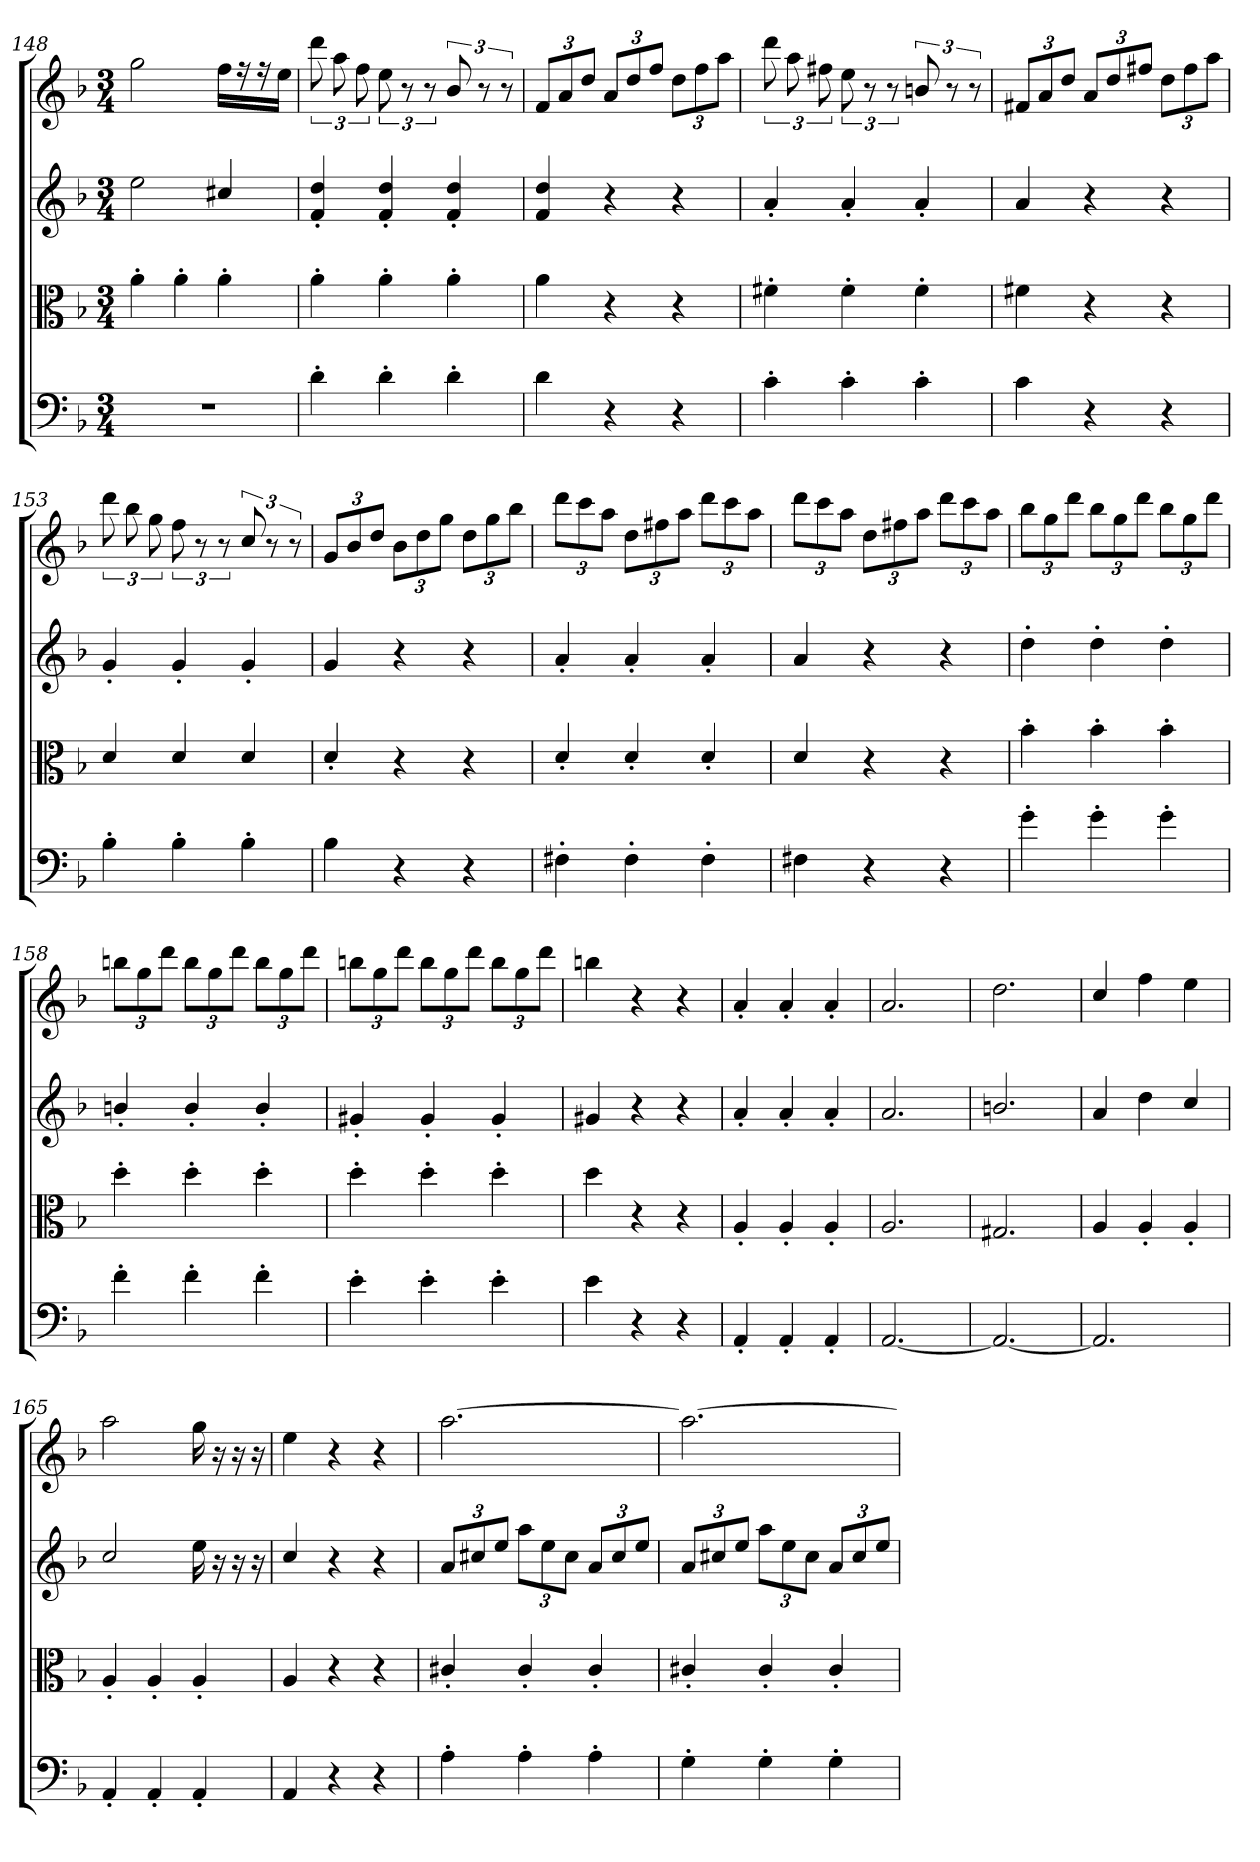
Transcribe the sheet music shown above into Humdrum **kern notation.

**kern	**kern	**kern	**kern
*part4	*part3	*part2	*part1
*staff4	*staff3	*staff2	*staff1
*clefF4	*clefC3	*clefG2	*clefG2
*k[b-]	*k[b-]	*k[b-]	*k[b-]
*F:	*F:	*F:	*F:
*M3/4	*M3/4	*M3/4	*M3/4
=148	=148	=148	=148
2.r	4a'\	2ee\	2gg\
.	4a'\	.	.
.	4a'\	4cc#X/	16ff\LL
.	.	.	16r
.	.	.	16r
.	.	.	16ee\JJ
=149	=149	=149	=149
4d'\	4a'\	4f'/ 4dd'/	12ddd\
.	.	.	12aa\
.	.	.	12ff\
4d'\	4a'\	4f'/ 4dd'/	12ee\
.	.	.	12r
.	.	.	12r
4d'\	4a'\	4f'/ 4dd'/	12b-/
.	.	.	12r
.	.	.	12r
=150	=150	=150	=150
4d\	4a\	4f/ 4dd/	12f/L
.	.	.	12a/
.	.	.	12dd/J
4r	4r	4r	12a/L
.	.	.	12dd/
.	.	.	12ff/J
4r	4r	4r	12dd\L
.	.	.	12ff\
.	.	.	12aa\J
=151	=151	=151	=151
4c'\	4f#X'\	4a'/	12ddd\
.	.	.	12aa\
.	.	.	12ff#X\
4c'\	4f#'\	4a'/	12ee\
.	.	.	12r
.	.	.	12r
4c'\	4f#'\	4a'/	12bn/
.	.	.	12r
.	.	.	12r
=152	=152	=152	=152
4c\	4f#X\	4a/	12f#X/L
.	.	.	12a/
.	.	.	12dd/J
4r	4r	4r	12a/L
.	.	.	12dd/
.	.	.	12ff#X/J
4r	4r	4r	12dd\L
.	.	.	12ff#\
.	.	.	12aa\J
=153	=153	=153	=153
4B-'\	4d/	4g'/	12ddd\
.	.	.	12bb-\
.	.	.	12gg\
4B-'\	4d/	4g'/	12ff\
.	.	.	12r
.	.	.	12r
4B-'\	4d/	4g'/	12cc/
.	.	.	12r
.	.	.	12r
=154	=154	=154	=154
4B-\	4d'/	4g/	12g/L
.	.	.	12b-/
.	.	.	12dd/J
4r	4r	4r	12b-\L
.	.	.	12dd\
.	.	.	12gg\J
4r	4r	4r	12dd\L
.	.	.	12gg\
.	.	.	12bb-\J
=155	=155	=155	=155
4F#X'\	4d'/	4a'/	12ddd\L
.	.	.	12ccc\
.	.	.	12aa\J
4F#'\	4d'/	4a'/	12dd\L
.	.	.	12ff#X\
.	.	.	12aa\J
4F#'\	4d'/	4a'/	12ddd\L
.	.	.	12ccc\
.	.	.	12aa\J
=156	=156	=156	=156
4F#X\	4d/	4a/	12ddd\L
.	.	.	12ccc\
.	.	.	12aa\J
4r	4r	4r	12dd\L
.	.	.	12ff#X\
.	.	.	12aa\J
4r	4r	4r	12ddd\L
.	.	.	12ccc\
.	.	.	12aa\J
=157	=157	=157	=157
4g'\	4b-'\	4dd'\	12bb-\L
.	.	.	12gg\
.	.	.	12ddd\J
4g'\	4b-'\	4dd'\	12bb-\L
.	.	.	12gg\
.	.	.	12ddd\J
4g'\	4b-'\	4dd'\	12bb-\L
.	.	.	12gg\
.	.	.	12ddd\J
=158	=158	=158	=158
4f'\	4dd'\	4bn'/	12bbn\L
.	.	.	12gg\
.	.	.	12ddd\J
4f'\	4dd'\	4b'/	12bb\L
.	.	.	12gg\
.	.	.	12ddd\J
4f'\	4dd'\	4b'/	12bb\L
.	.	.	12gg\
.	.	.	12ddd\J
=159	=159	=159	=159
4e'\	4dd'\	4g#X'/	12bbn\L
.	.	.	12gg\
.	.	.	12ddd\J
4e'\	4dd'\	4g#'/	12bb\L
.	.	.	12gg\
.	.	.	12ddd\J
4e'\	4dd'\	4g#'/	12bb\L
.	.	.	12gg\
.	.	.	12ddd\J
=160	=160	=160	=160
4e\	4dd\	4g#X/	4bbn\
4r	4r	4r	4r
4r	4r	4r	4r
=161	=161	=161	=161
4AA'/	4A'/	4a'/	4a'/
4AA'/	4A'/	4a'/	4a'/
4AA'/	4A'/	4a'/	4a'/
=162	=162	=162	=162
[2.AA/	2.A/	2.a/	2.a/
=163	=163	=163	=163
2.AA/_	2.G#X/	2.bn/	2.dd\
=164	=164	=164	=164
2.AA/]	4A/	4a/	4cc/
.	4A'/	4dd\	4ff\
.	4A'/	4cc/	4ee\
=165	=165	=165	=165
4AA'/	4A'/	2cc/	2aa\
4AA'/	4A'/	.	.
4AA'/	4A'/	16ee\	16gg\
.	.	16r	16r
.	.	16r	16r
.	.	16r	16r
=166	=166	=166	=166
4AA/	4A/	4cc/	4ee\
4r	4r	4r	4r
4r	4r	4r	4r
=167	=167	=167	=167
4A'\	4c#X'/	12a/L	[2.aa\
.	.	12cc#X/	.
.	.	12ee/J	.
4A'\	4c#'/	12aa\L	.
.	.	12ee\	.
.	.	12cc#\J	.
4A'\	4c#'/	12a/L	.
.	.	12cc#/	.
.	.	12ee/J	.
=168	=168	=168	=168
4G'\	4c#X'/	12a/L	2.aa\_
.	.	12cc#X/	.
.	.	12ee/J	.
4G'\	4c#'/	12aa\L	.
.	.	12ee\	.
.	.	12cc#\J	.
4G'\	4c#'/	12a/L	.
.	.	12cc#/	.
.	.	12ee/J	.
=	=	=	=
*-	*-	*-	*-
